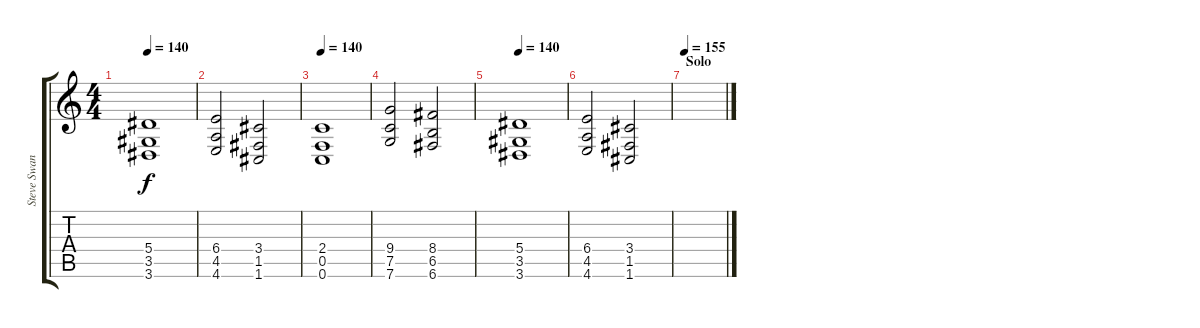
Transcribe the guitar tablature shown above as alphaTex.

\track ("Steve Swanson(Rythm Guitar,Solo)" "Steve Swan") {instrument distortionguitar}
\staff {score tabs}
\tuning (C4 G3 Eb3 Bb2 F2 C2) {hide}
\ts (4 4)
\tempo 140
\clef g2
\ks c
(5.4 3.5 3.6).1{dy f} |
(6.4 4.5 4.6).2 (3.4 1.5 1.6).2 |
\tempo 140
(2.4 0.5 0.6).1 |
(9.4 7.5 7.6).2 (8.4 6.5 6.6).2 |
\tempo 140
(5.4 3.5 3.6).1 |
(6.4 4.5 4.6).2 (3.4 1.5 1.6).2 |
\section ("" "Solo")
\tempo 155
